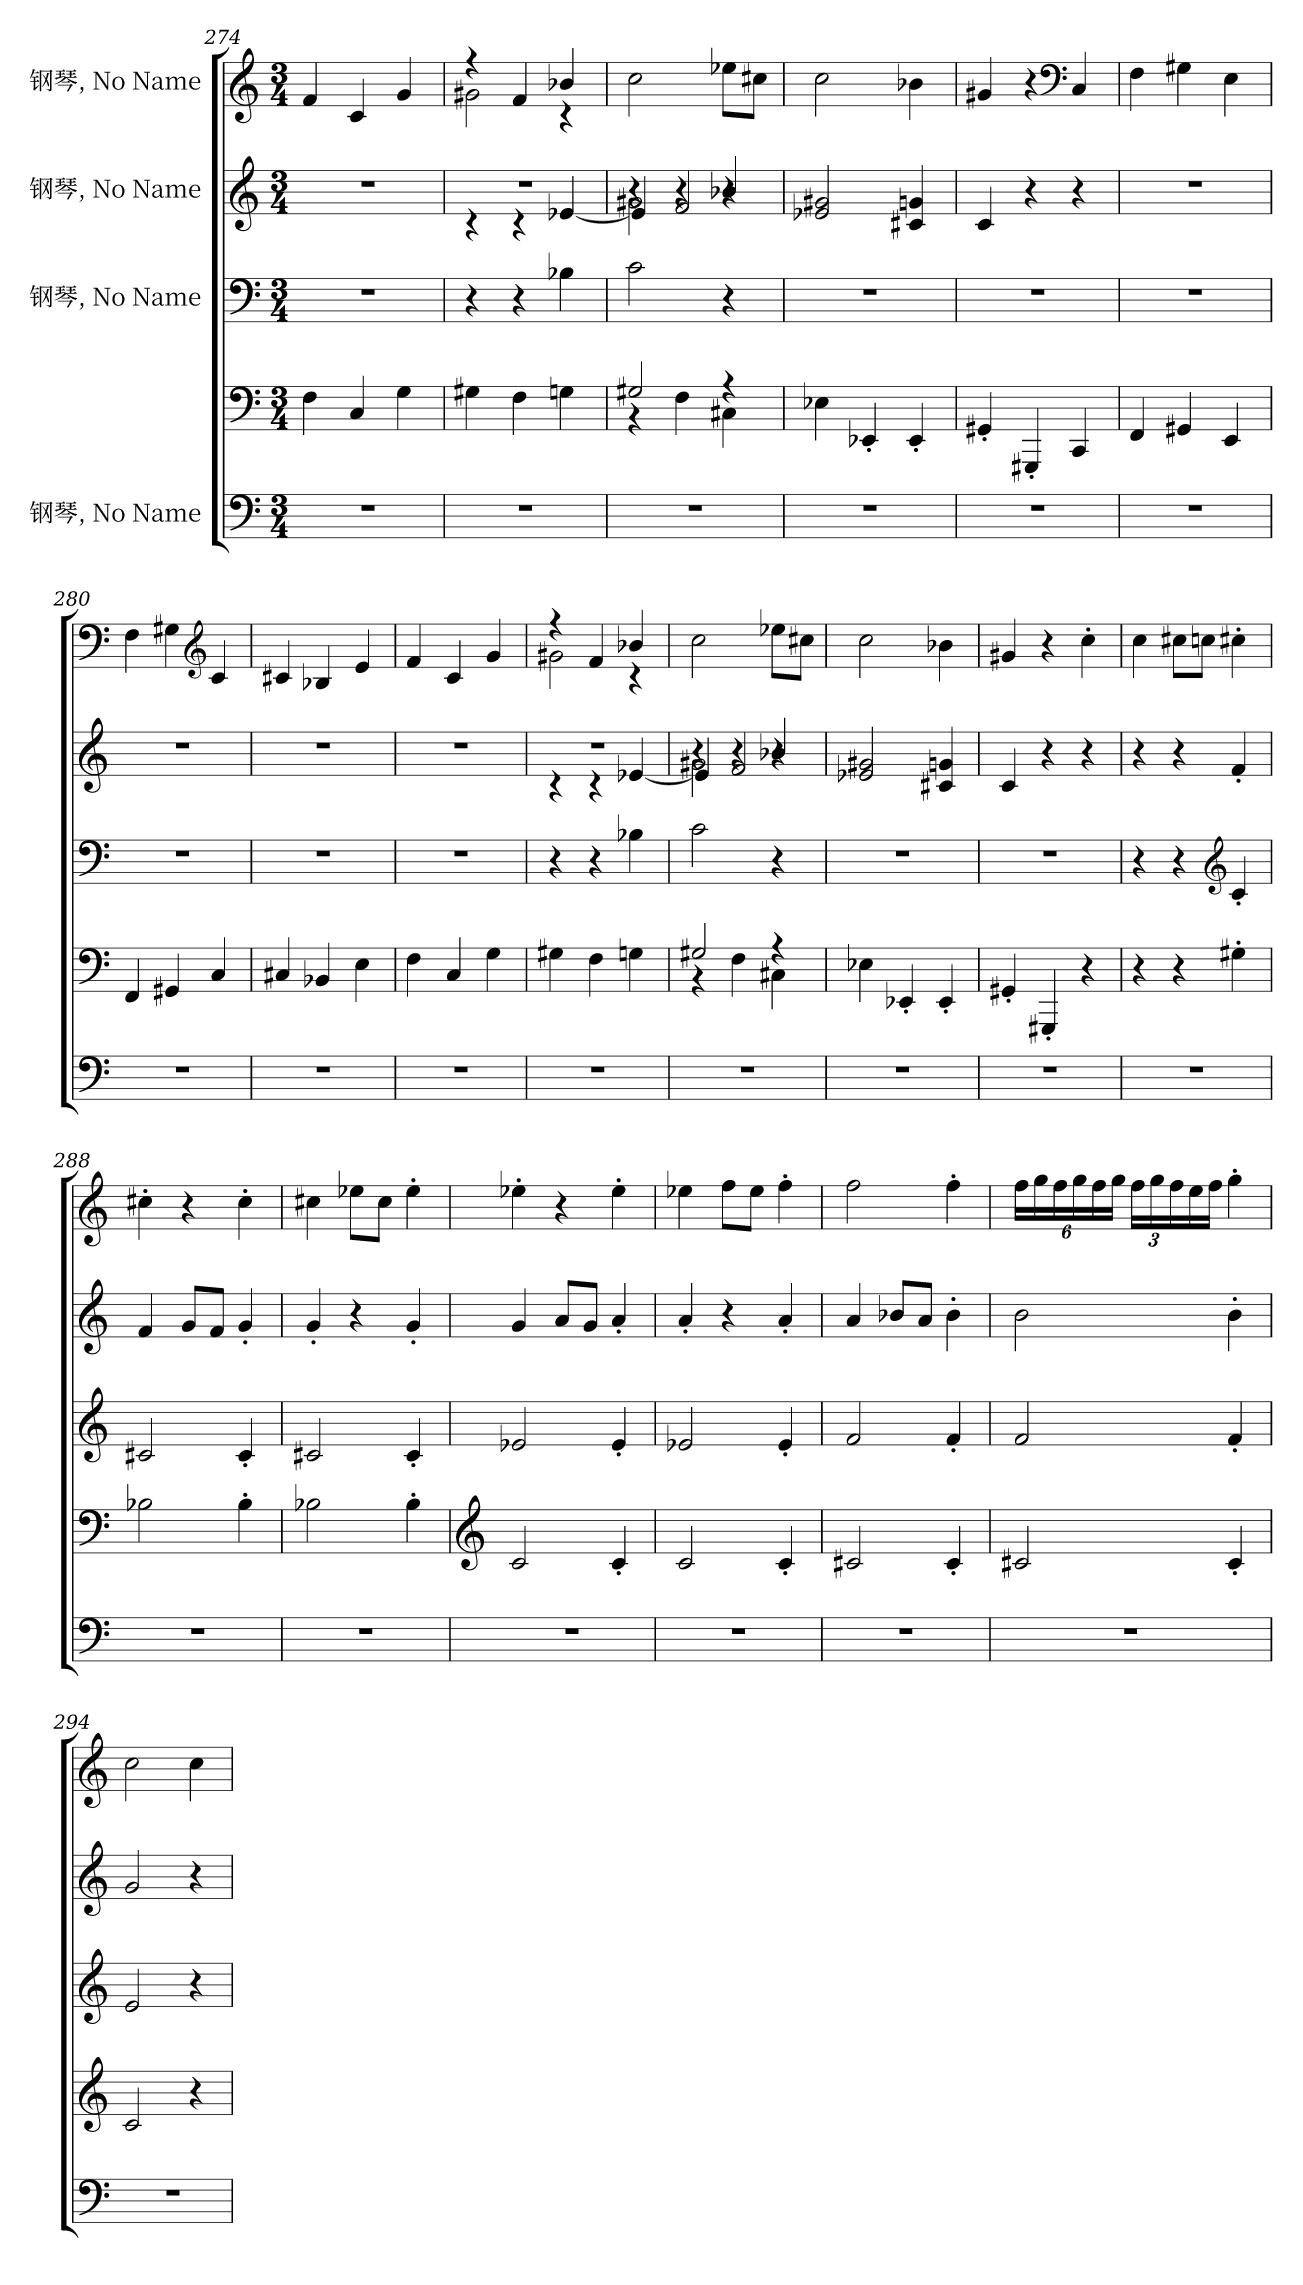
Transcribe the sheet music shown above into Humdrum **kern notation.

**kern	**kern	**kern	**kern	**kern
*part4	*part4	*part3	*part2	*part1
*staff5	*staff4	*staff3	*staff2	*staff1
*I"钢琴, No Name	*	*I"钢琴, No Name	*I"钢琴, No Name	*I"钢琴, No Name
*clefF4	*clefF4	*clefF4	*clefG2	*clefG2
*k[]	*k[]	*k[]	*k[]	*k[]
*M3/4	*M3/4	*M3/4	*M3/4	*M3/4
=274	=274	=274	=274	=274
2.r	4F\	2.r	2.r	4f/
.	4C/	.	.	4c/
.	4G\	.	.	4g/
=275	=275	=275	=275	=275
*	*	*	*^	*^
2.r	4G#X\	4r	2.r	4r	4r	2g#X\
.	4F\	4r	.	4r	4f/	.
.	4Gn\	4B-X\	.	[4e-X/	4b-X/	4r
*	*	*	*	*	*v	*v
=276	=276	=276	=276	=276	=276
*	*^	*	*	*^	*
2.r	2G#X/	4r	2c\	4r	2g#X\	4e-/]	2cc\
.	.	4F\	.	4r	.	2f/	.
.	4r	4C#X\	4r	4b-X/	4r	.	8ee-X\L
.	.	.	.	.	.	.	8cc#X\J
*	*v	*v	*	*v	*v	*v	*
=277	=277	=277	=277	=277
2.r	4E-X\	2.r	2e-X/ 2g#X/	2cc\
.	4EE-X'/	.	.	.
.	4EE-'/	.	4c#X/ 4gn/	4b-X\
!!LO:LB:g=z
=278	=278	=278	=278	=278
2.r	4GG#X'/	2.r	4c/	4g#X/
.	4GGG#X'/	.	4r	4r
*	*	*	*	*clefF4
*	*	*	*	*MM237
.	4CC/	.	4r	4C/
=279	=279	=279	=279	=279
2.r	4FF/	2.r	2.r	4F\
.	4GG#X/	.	.	4G#X\
.	4EE/	.	.	4E\
=280	=280	=280	=280	=280
2.r	4FF/	2.r	2.r	4F\
.	4GG#X/	.	.	4G#X\
*	*	*	*	*clefG2
.	4C/	.	.	4c/
=281	=281	=281	=281	=281
2.r	4C#X/	2.r	2.r	4c#X/
.	4BB-X/	.	.	4B-X/
.	4E\	.	.	4e/
=282	=282	=282	=282	=282
2.r	4F\	2.r	2.r	4f/
.	4C/	.	.	4c/
.	4G\	.	.	4g/
=283	=283	=283	=283	=283
*	*	*	*^	*^
2.r	4G#X\	4r	2.r	4r	4r	2g#X\
.	4F\	4r	.	4r	4f/	.
.	4Gn\	4B-X\	.	[4e-X/	4b-X/	4r
*	*	*	*	*	*v	*v
=284	=284	=284	=284	=284	=284
*	*^	*	*	*^	*
2.r	2G#X/	4r	2c\	4r	2g#X\	4e-/]	2cc\
.	.	4F\	.	4r	.	2f/	.
.	4r	4C#X\	4r	4b-X/	4r	.	8ee-X\L
.	.	.	.	.	.	.	8cc#X\J
*	*v	*v	*	*v	*v	*v	*
!!LO:PB:g=z
=285	=285	=285	=285	=285
2.r	4E-X\	2.r	2e-X/ 2g#X/	2cc\
.	4EE-X'/	.	.	.
.	4EE-'/	.	4c#X/ 4gn/	4b-X\
=286	=286	=286	=286	=286
2.r	4GG#X'/	2.r	4c/	4g#X/
.	4GGG#X'/	.	4r	4r
*	*	*	*	*MM237
.	4r	.	4r	4cc'\
=287	=287	=287	=287	=287
2.r	4r	4r	4r	4cc\
.	4r	4r	4r	8cc#X\L
.	.	.	.	8ccn\J
*	*	*clefG2	*	*
.	4G#X'\	4c'/	4f'/	4cc#X'\
=288	=288	=288	=288	=288
2.r	2B-X\	2c#X/	4f/	4cc#X'\
.	.	.	8g/L	4r
.	.	.	8f/J	.
.	4B-'\	4c#'/	4g'/	4cc#'\
=289	=289	=289	=289	=289
2.r	2B-X\	2c#X/	4g'/	4cc#X\
.	.	.	4r	8ee-X\L
.	.	.	.	8cc#\J
.	4B-'\	4c#'/	4g'/	4ee-'\
=290	=290	=290	=290	=290
*	*clefG2	*	*	*
2.r	2c/	2e-X/	4g/	4ee-X'\
.	.	.	8a/L	4r
.	.	.	8g/J	.
.	4c'/	4e-'/	4a'/	4ee-'\
=291	=291	=291	=291	=291
2.r	2c/	2e-X/	4a'/	4ee-X\
.	.	.	4r	8ff\L
.	.	.	.	8ee-\J
.	4c'/	4e-'/	4a'/	4ff'\
!!LO:LB:g=z
=292	=292	=292	=292	=292
2.r	2c#X/	2f/	4a/	2ff\
.	.	.	8b-X/L	.
.	.	.	8a/J	.
.	4c#'/	4f'/	4b-'\	4ff'\
=293	=293	=293	=293	=293
*	*	*	*	*Xbrackettup
2.r	2c#X/	2f/	2b\	24ff\LL
.	.	.	.	24gg\
.	.	.	.	24ff\
.	.	.	.	24gg\
.	.	.	.	24ff\
.	.	.	.	24gg\JJ
.	.	.	.	24ff\LL
.	.	.	.	24gg\
.	.	.	.	24ff\
.	.	.	.	16ee\
*	*	*	*	*MM234
.	.	.	.	16ff\JJ
.	4c#'/	4f'/	4b'\	4gg'\
=294	=294	=294	=294	=294
2.r	2c/	2e/	2g/	2cc\
*	*	*	*	*MM237
.	4r	4r	4r	4cc\
=	=	=	=	=
*-	*-	*-	*-	*-
